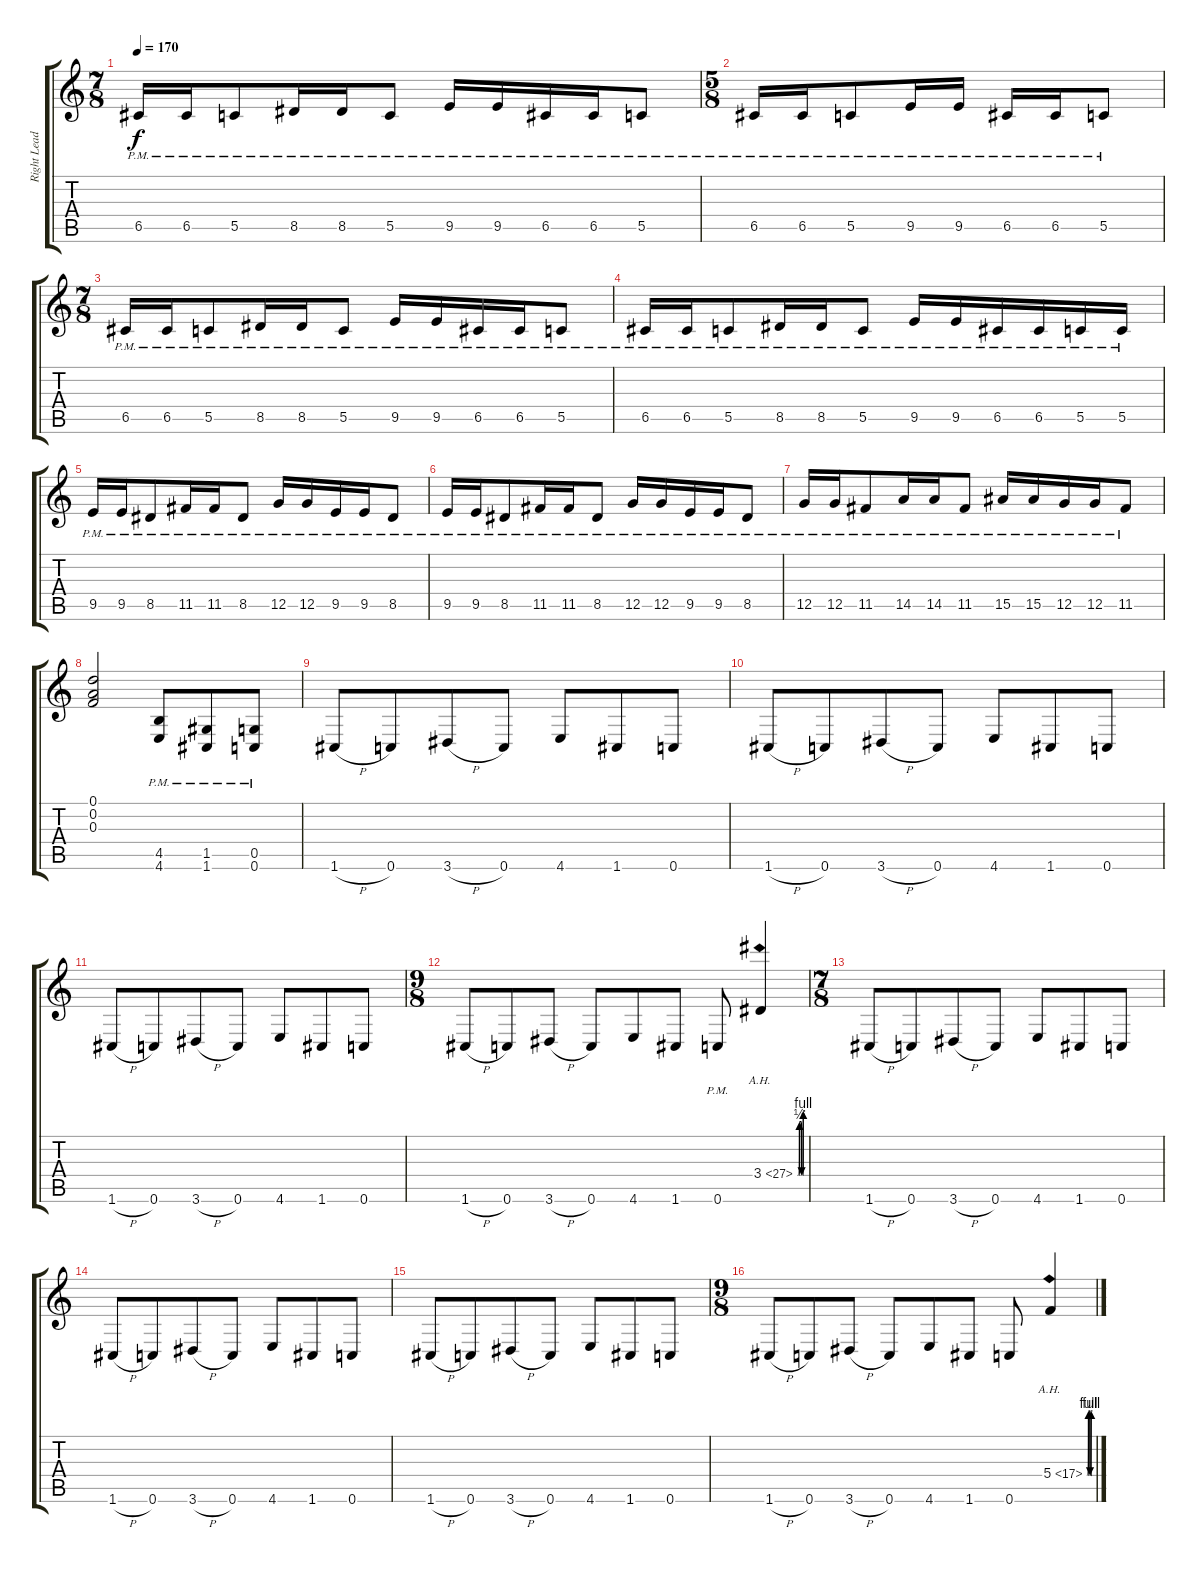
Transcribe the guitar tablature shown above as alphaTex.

\track ("Right Lead Guitar" "Right Lead") {instrument distortionguitar}
\staff {score tabs}
\tuning (D4 A3 F3 C3 G2 C2) {hide}
\ts (7 8)
\tempo 170
\clef g2
\ks c
6.5{pm}.16{dy f} 6.5{pm}.16 5.5{pm}.8 8.5{pm}.16 8.5{pm}.16 5.5{pm}.8 9.5{pm}.16 9.5{pm}.16 6.5{pm}.16 6.5{pm}.16 5.5{pm}.8 |
\ts (5 8)
6.5{pm}.16 6.5{pm}.16 5.5{pm}.8 9.5{pm}.16 9.5{pm}.16 6.5{pm}.16 6.5{pm}.16 5.5{pm}.8 |
\ts (7 8)
6.5{pm}.16 6.5{pm}.16 5.5{pm}.8 8.5{pm}.16 8.5{pm}.16 5.5{pm}.8 9.5{pm}.16 9.5{pm}.16 6.5{pm}.16 6.5{pm}.16 5.5{pm}.8 |
6.5{pm}.16 6.5{pm}.16 5.5{pm}.8 8.5{pm}.16 8.5{pm}.16 5.5{pm}.8 9.5{pm}.16 9.5{pm}.16 6.5{pm}.16 6.5{pm}.16 5.5{pm}.16 5.5{pm}.16 |
9.5{pm}.16 9.5{pm}.16 8.5{pm}.8 11.5{pm}.16 11.5{pm}.16 8.5{pm}.8 12.5{pm}.16 12.5{pm}.16 9.5{pm}.16 9.5{pm}.16 8.5{pm}.8 |
9.5{pm}.16 9.5{pm}.16 8.5{pm}.8 11.5{pm}.16 11.5{pm}.16 8.5{pm}.8 12.5{pm}.16 12.5{pm}.16 9.5{pm}.16 9.5{pm}.16 8.5{pm}.8 |
12.5{pm}.16 12.5{pm}.16 11.5{pm}.8 14.5{pm}.16 14.5{pm}.16 11.5{pm}.8 15.5{pm}.16 15.5{pm}.16 12.5{pm}.16 12.5{pm}.16 11.5{pm}.8 |
(0.1 0.2 0.3).2 (4.5{pm} 4.6{pm}).8 (1.5{pm} 1.6{pm}).8 (0.5{pm} 0.6{pm}).8 |
1.6{h}.8 0.6.8 3.6{h}.8 0.6.8 4.6.8 1.6.8 0.6.8 |
1.6{h}.8 0.6.8 3.6{h}.8 0.6.8 4.6.8 1.6.8 0.6.8 |
1.6{h}.8 0.6.8 3.6{h}.8 0.6.8 4.6.8 1.6.8 0.6.8 |
\ts (9 8)
1.6{h}.8 0.6.8 3.6{h}.8 0.6.8 4.6.8 1.6.8 0.6{pm}.8 3.4{be (custom 0 0 12 0 15 2 29 2 32 0 43 0 45 4 60 4) ah 24}.4 |
\ts (7 8)
1.6{h}.8 0.6.8 3.6{h}.8 0.6.8 4.6.8 1.6.8 0.6.8 |
1.6{h}.8 0.6.8 3.6{h}.8 0.6.8 4.6.8 1.6.8 0.6.8 |
1.6{h}.8 0.6.8 3.6{h}.8 0.6.8 4.6.8 1.6.8 0.6.8 |
\ts (9 8)
1.6{h}.8 0.6.8 3.6{h}.8 0.6.8 4.6.8 1.6.8 0.6.8 5.4{be (custom 0 0 9 0 15 4 30 4 32 0 44 0 46 4 60 4) ah 12}.4
